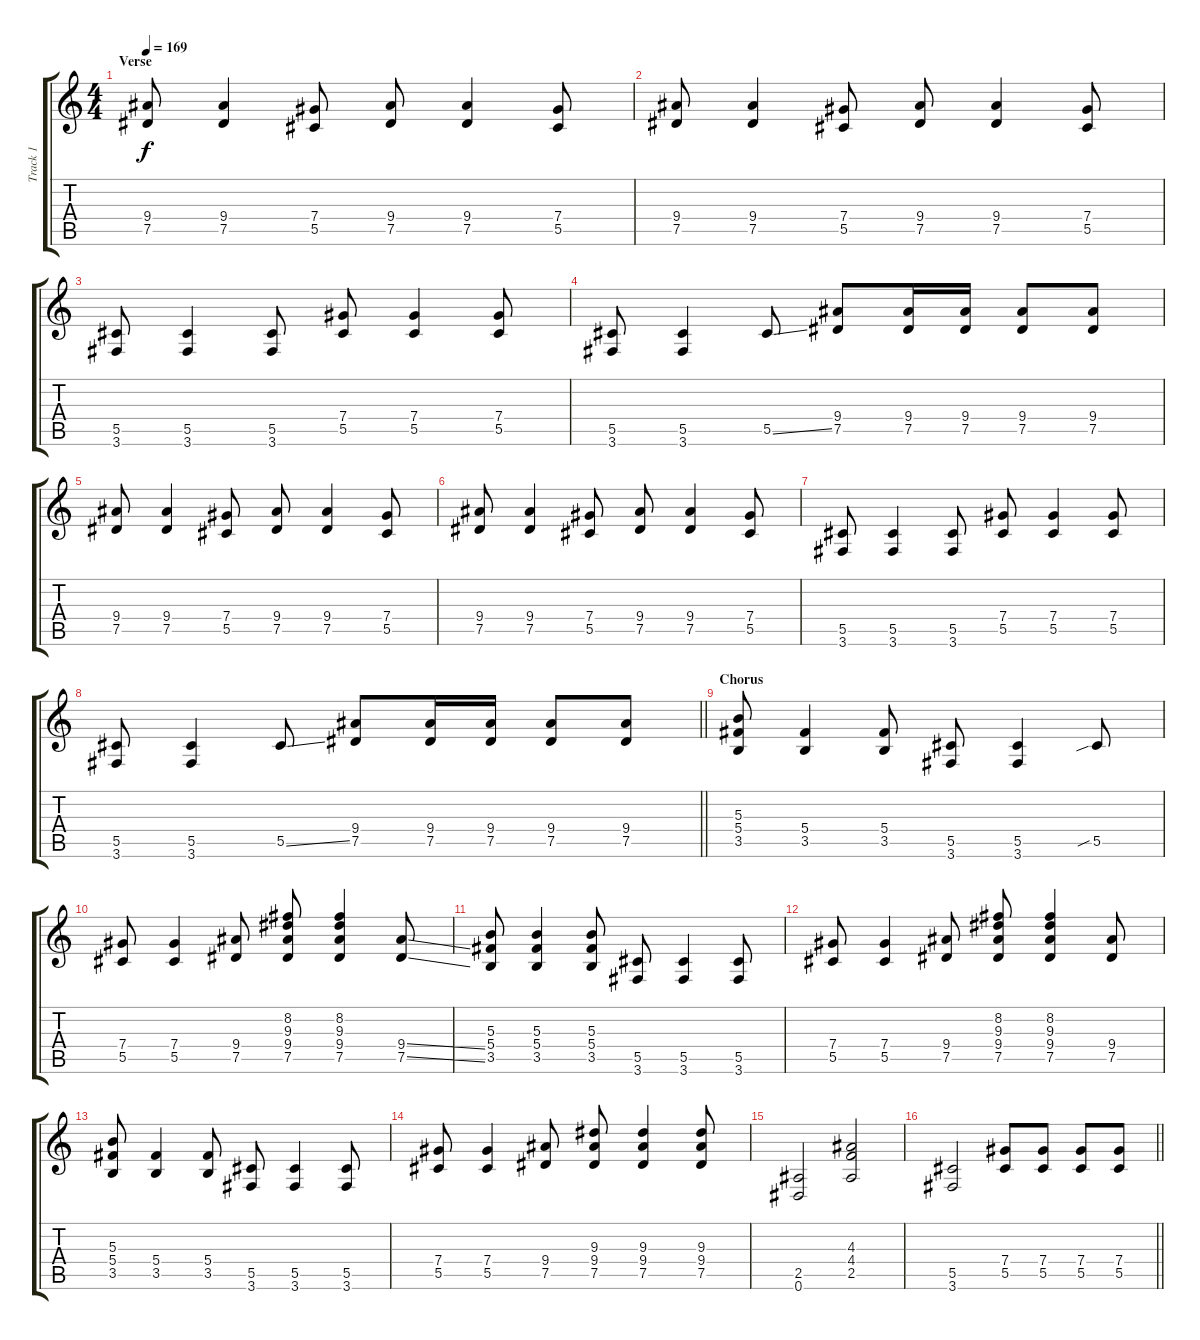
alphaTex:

\track ("Track 1" "Track 1") {instrument distortionguitar}
\staff {score tabs}
\tuning (Eb4 Bb3 Gb3 Db3 Ab2 Eb2) {hide}
\ts (4 4)
\section ("" "Verse")
\tempo 169
\clef g2
\ks c
(9.4 7.5).8{dy f} (9.4 7.5).4 (7.4 5.5).8 (9.4 7.5).8 (9.4 7.5).4 (7.4 5.5).8 |
(9.4 7.5).8 (9.4 7.5).4 (7.4 5.5).8 (9.4 7.5).8 (9.4 7.5).4 (7.4 5.5).8 |
(5.5 3.6).8 (5.5 3.6).4 (5.5 3.6).8 (7.4 5.5).8 (7.4 5.5).4 (7.4 5.5).8 |
(5.5 3.6).8 (5.5 3.6).4 5.5{ss}.8 (9.4 7.5).8 (9.4 7.5).16 (9.4 7.5).16 (9.4 7.5).8 (9.4 7.5).8 |
(9.4 7.5).8 (9.4 7.5).4 (7.4 5.5).8 (9.4 7.5).8 (9.4 7.5).4 (7.4 5.5).8 |
(9.4 7.5).8 (9.4 7.5).4 (7.4 5.5).8 (9.4 7.5).8 (9.4 7.5).4 (7.4 5.5).8 |
(5.5 3.6).8 (5.5 3.6).4 (5.5 3.6).8 (7.4 5.5).8 (7.4 5.5).4 (7.4 5.5).8 |
\barLineRight lightlight
(5.5 3.6).8 (5.5 3.6).4 5.5{ss}.8 (9.4 7.5).8 (9.4 7.5).16 (9.4 7.5).16 (9.4 7.5).8 (9.4 7.5).8 |
\section ("" "Chorus")
(5.3 5.4 3.5).8 (5.4 3.5).4 (5.4 3.5).8 (5.5 3.6).8 (5.5 3.6).4 5.5{sib}.8 |
(7.4 5.5).8 (7.4 5.5).4 (9.4 7.5).8 (8.2 9.3 9.4 7.5).8 (8.2 9.3 9.4 7.5).4 (9.4{ss} 7.5{ss}).8 |
(5.3 5.4 3.5).8 (5.3 5.4 3.5).4 (5.3 5.4 3.5).8 (5.5 3.6).8 (5.5 3.6).4 (5.5 3.6).8 |
(7.4 5.5).8 (7.4 5.5).4 (9.4 7.5).8 (8.2 9.3 9.4 7.5).8 (8.2 9.3 9.4 7.5).4 (9.4 7.5).8 |
(5.3 5.4 3.5).8 (5.4 3.5).4 (5.4 3.5).8 (5.5 3.6).8 (5.5 3.6).4 (5.5 3.6).8 |
(7.4 5.5).8 (7.4 5.5).4 (9.4 7.5).8 (9.3 9.4 7.5).8 (9.3 9.4 7.5).4 (9.3 9.4 7.5).8 |
(2.5 0.6).2 (4.3 4.4 2.5).2 |
\barLineRight lightlight
(5.5 3.6).2 (7.4 5.5).8 (7.4 5.5).8 (7.4 5.5).8 (7.4 5.5).8
